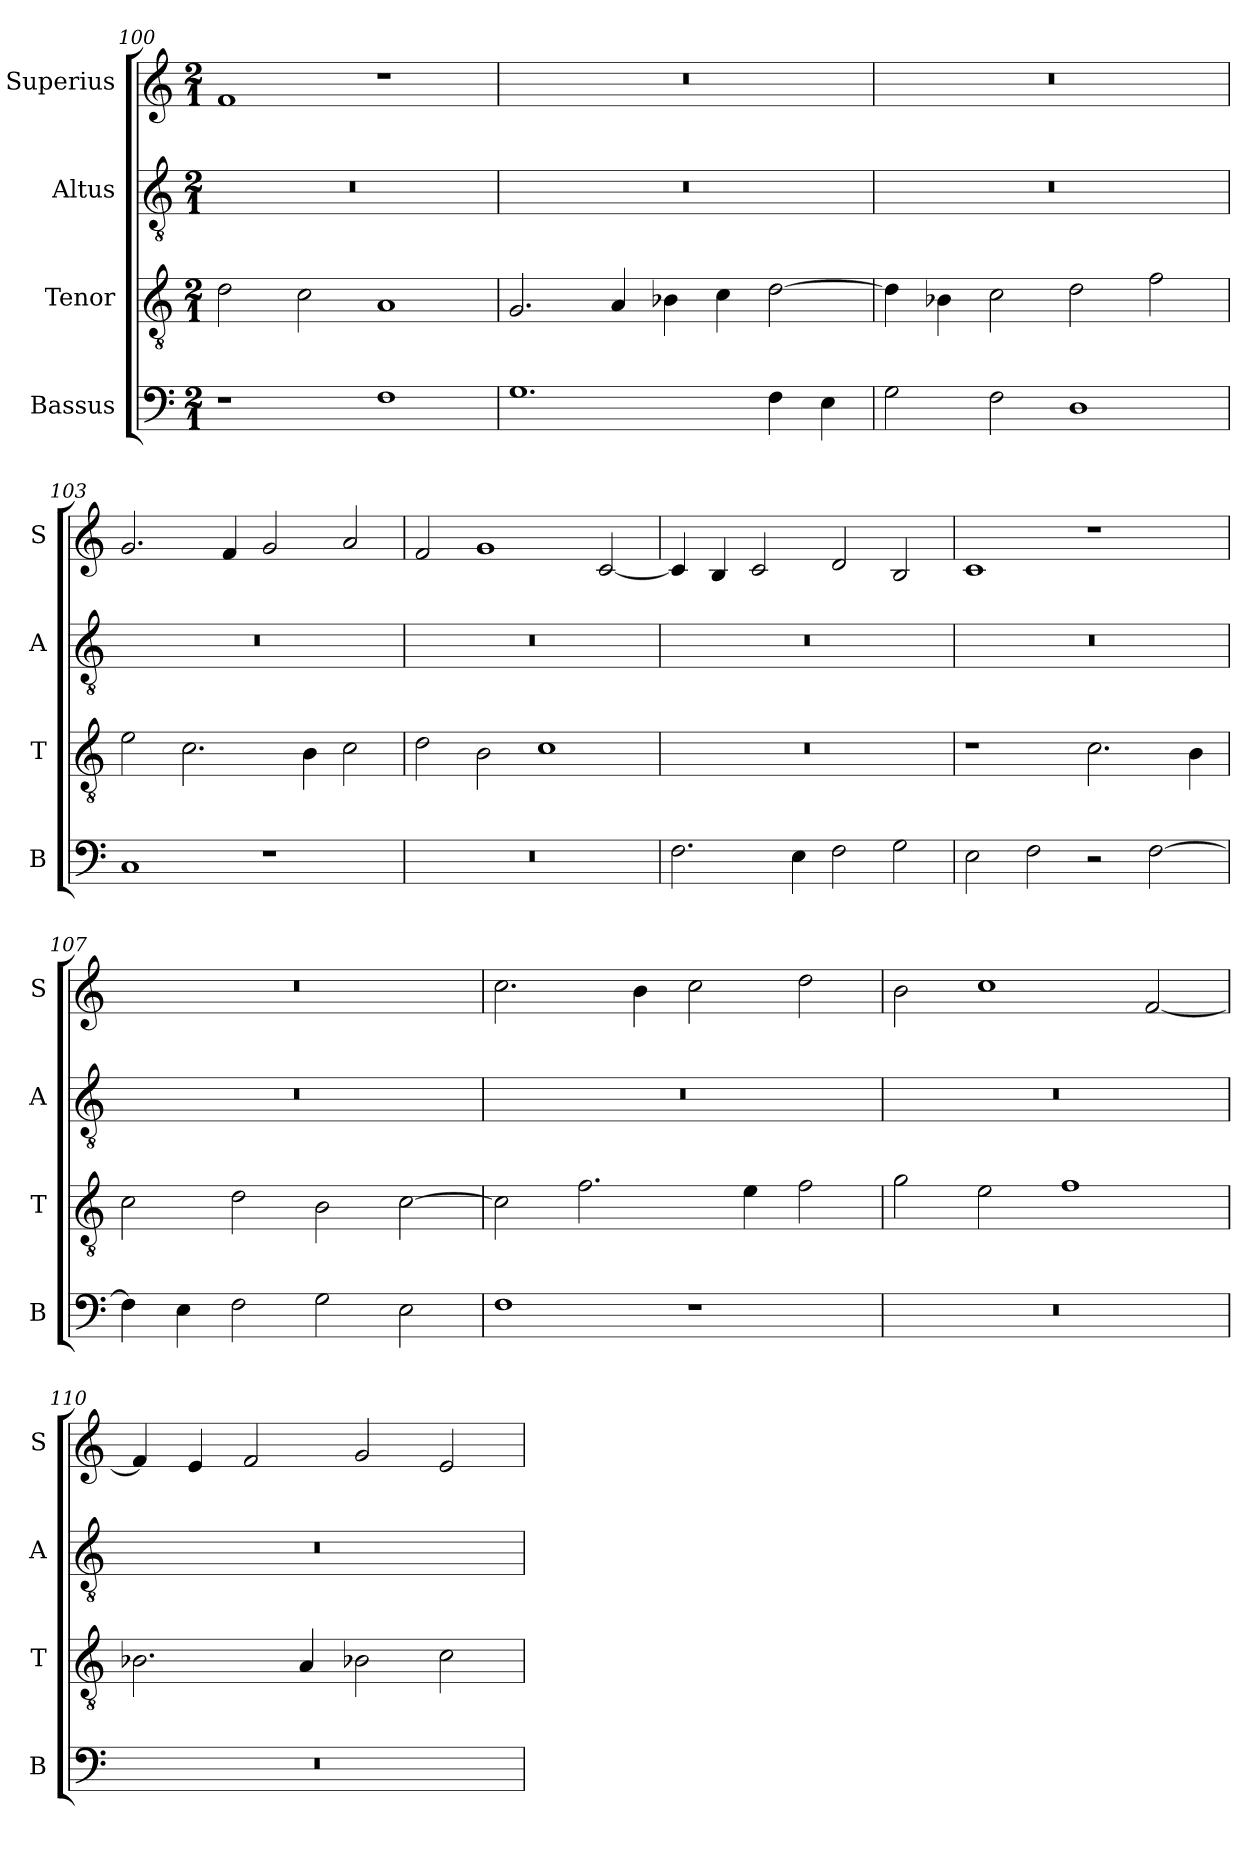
**kern	**kern	**kern	**kern
*part4	*part3	*part2	*part1
*staff4	*staff3	*staff2	*staff1
*I"Bassus	*I"Tenor	*I"Altus	*I"Superius
*I'B	*I'T	*I'A	*I'S
*clefF4	*clefGv2	*clefGv2	*clefG2
*k[]	*k[]	*k[]	*k[]
*M2/1	*M2/1	*M2/1	*M2/1
=100	=100	=100	=100
1r	2d\	0r	1f
.	2c\	.	.
1F	1A	.	1r
=101	=101	=101	=101
1.G	2.G/	0r	0r
.	4A/	.	.
.	4B-X\	.	.
.	4c\	.	.
4F\	[2d\	.	.
4E\	.	.	.
=102	=102	=102	=102
2G\	4d\]	0r	0r
.	4B-X\	.	.
2F\	2c\	.	.
1D	2d\	.	.
.	2f\	.	.
=103	=103	=103	=103
1C	2e\	0r	2.g/
.	2.c\	.	.
.	.	.	4f/
1r	.	.	2g/
.	4B\	.	.
.	2c\	.	2a/
=104	=104	=104	=104
0r	2d\	0r	2f/
.	2B\	.	1g
.	1c	.	.
.	.	.	[2c/
=105	=105	=105	=105
2.F\	0r	0r	4c/]
.	.	.	4B/
.	.	.	2c/
4E\	.	.	.
2F\	.	.	2d/
2G\	.	.	2B/
=106	=106	=106	=106
2E\	1r	0r	1c
2F\	.	.	.
2r	2.c\	.	1r
[2F\	.	.	.
.	4B\	.	.
=107	=107	=107	=107
4F\]	2c\	0r	0r
4E\	.	.	.
2F\	2d\	.	.
2G\	2B\	.	.
2E\	[2c\	.	.
=108	=108	=108	=108
1F	2c\]	0r	2.cc\
.	2.f\	.	.
.	.	.	4b\
1r	.	.	2cc\
.	4e\	.	.
.	2f\	.	2dd\
=109	=109	=109	=109
0r	2g\	0r	2b\
.	2e\	.	1cc
.	1f	.	.
.	.	.	[2f/
=110	=110	=110	=110
0r	2.B-X\	0r	4f/]
.	.	.	4e/
.	.	.	2f/
.	4A/	.	.
.	2B-X\	.	2g/
.	2c\	.	2e/
=	=	=	=
*-	*-	*-	*-
